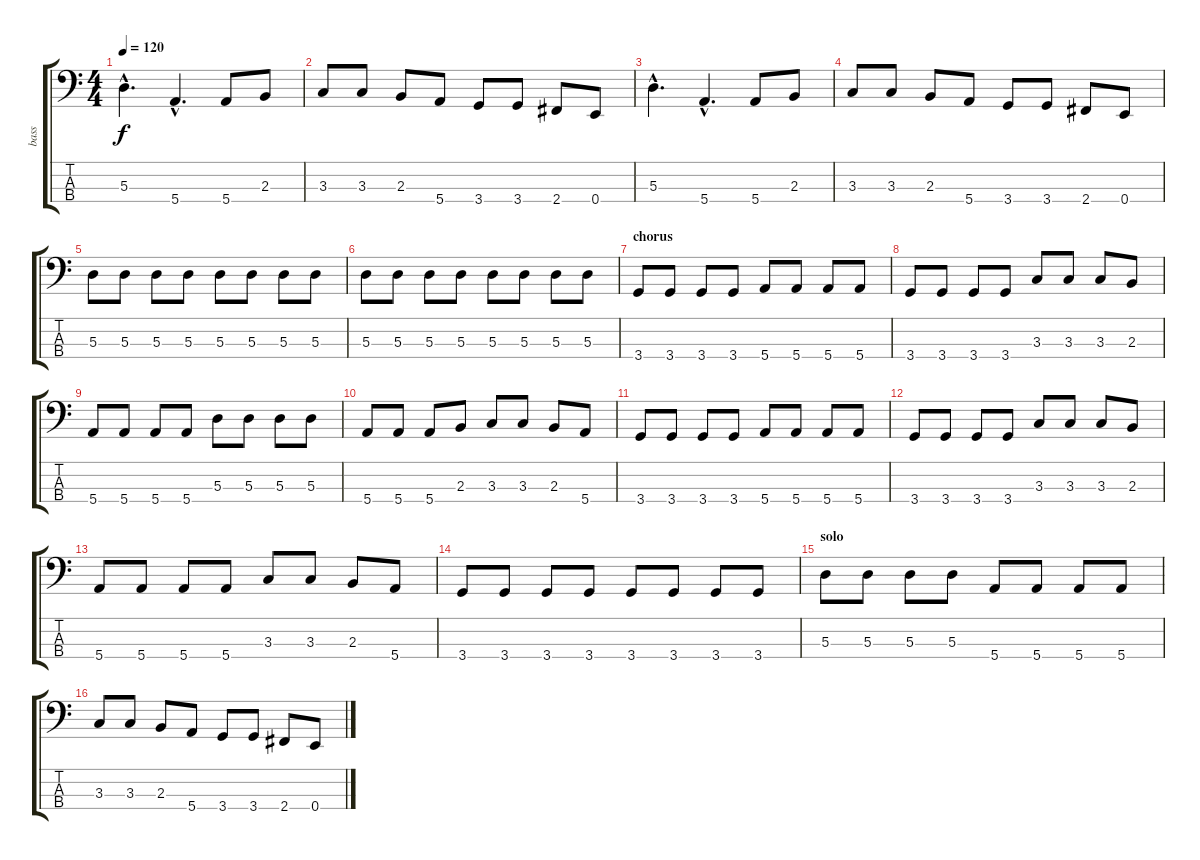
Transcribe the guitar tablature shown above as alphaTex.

\track ("bass" "bass") {instrument electricbassfinger}
\staff {score tabs}
\tuning (G2 D2 A1 E1) {hide}
\ts (4 4)
\tempo 120
\clef f4
\ks c
5.3{hac}.4{d dy f} 5.4{hac}.4{d} 5.4.8 2.3.8 |
3.3.8 3.3.8 2.3.8 5.4.8 3.4.8 3.4.8 2.4.8 0.4.8 |
5.3{hac}.4{d} 5.4{hac}.4{d} 5.4.8 2.3.8 |
3.3.8 3.3.8 2.3.8 5.4.8 3.4.8 3.4.8 2.4.8 0.4.8 |
5.3.8 5.3.8 5.3.8 5.3.8 5.3.8 5.3.8 5.3.8 5.3.8 |
5.3.8 5.3.8 5.3.8 5.3.8 5.3.8 5.3.8 5.3.8 5.3.8 |
\section ("" "chorus")
3.4.8 3.4.8 3.4.8 3.4.8 5.4.8 5.4.8 5.4.8 5.4.8 |
3.4.8 3.4.8 3.4.8 3.4.8 3.3.8 3.3.8 3.3.8 2.3.8 |
5.4.8 5.4.8 5.4.8 5.4.8 5.3.8 5.3.8 5.3.8 5.3.8 |
5.4.8 5.4.8 5.4.8 2.3.8 3.3.8 3.3.8 2.3.8 5.4.8 |
3.4.8 3.4.8 3.4.8 3.4.8 5.4.8 5.4.8 5.4.8 5.4.8 |
3.4.8 3.4.8 3.4.8 3.4.8 3.3.8 3.3.8 3.3.8 2.3.8 |
5.4.8 5.4.8 5.4.8 5.4.8 3.3.8 3.3.8 2.3.8 5.4.8 |
3.4.8 3.4.8 3.4.8 3.4.8 3.4.8 3.4.8 3.4.8 3.4.8 |
\section ("" "solo")
5.3.8 5.3.8 5.3.8 5.3.8 5.4.8 5.4.8 5.4.8 5.4.8 |
3.3.8 3.3.8 2.3.8 5.4.8 3.4.8 3.4.8 2.4.8 0.4.8
